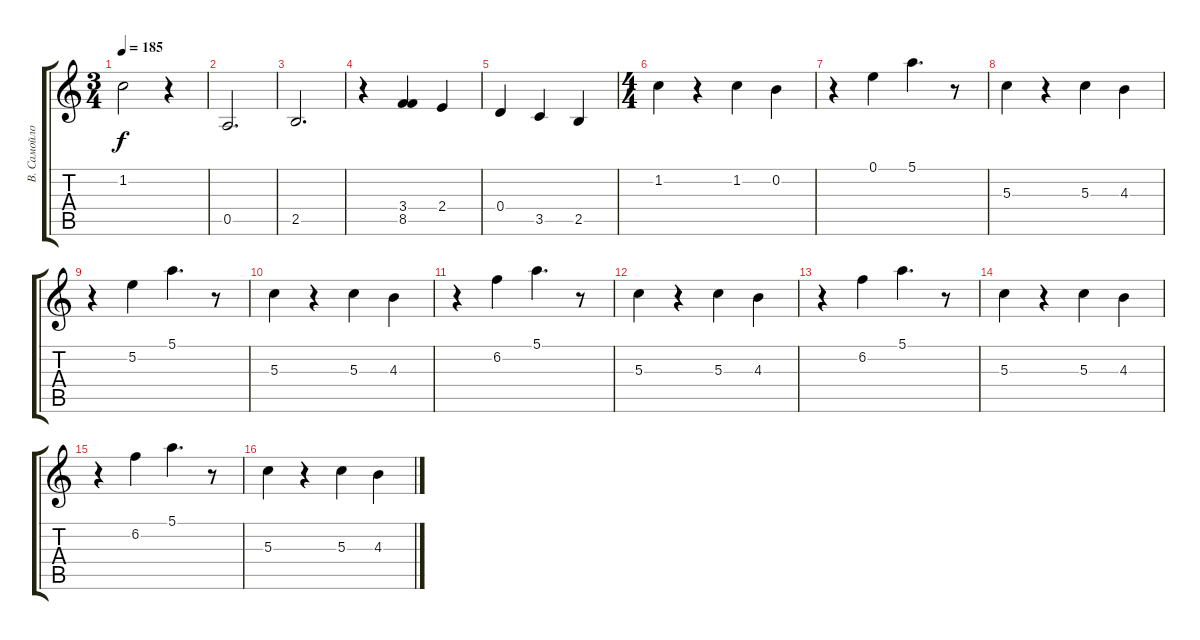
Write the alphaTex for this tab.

\track ("В. Самойлов" "В. Самойло") {instrument distortionguitar}
\staff {score tabs}
\tuning (E4 B3 G3 D3 A2 E2) {hide}
\ts (3 4)
\tempo 185
\clef g2
\ks c
1.2{t}.2{dy f} r.4 |
0.5.2{d} |
2.5.2{d} |
r.4 (3.4 8.5).4 2.4.4 |
0.4.4 3.5.4 2.5.4 |
\ts (4 4)
1.2.4 r.4 1.2.4 0.2.4 |
r.4 0.1.4 5.1.4{d} r.8 |
5.3.4 r.4 5.3.4 4.3.4 |
r.4 5.2.4 5.1.4{d} r.8 |
5.3.4 r.4 5.3.4 4.3.4 |
r.4 6.2.4 5.1.4{d} r.8 |
5.3.4 r.4 5.3.4 4.3.4 |
r.4 6.2.4 5.1.4{d} r.8 |
5.3.4 r.4 5.3.4 4.3.4 |
r.4 6.2.4 5.1.4{d} r.8 |
5.3.4 r.4 5.3.4 4.3.4
